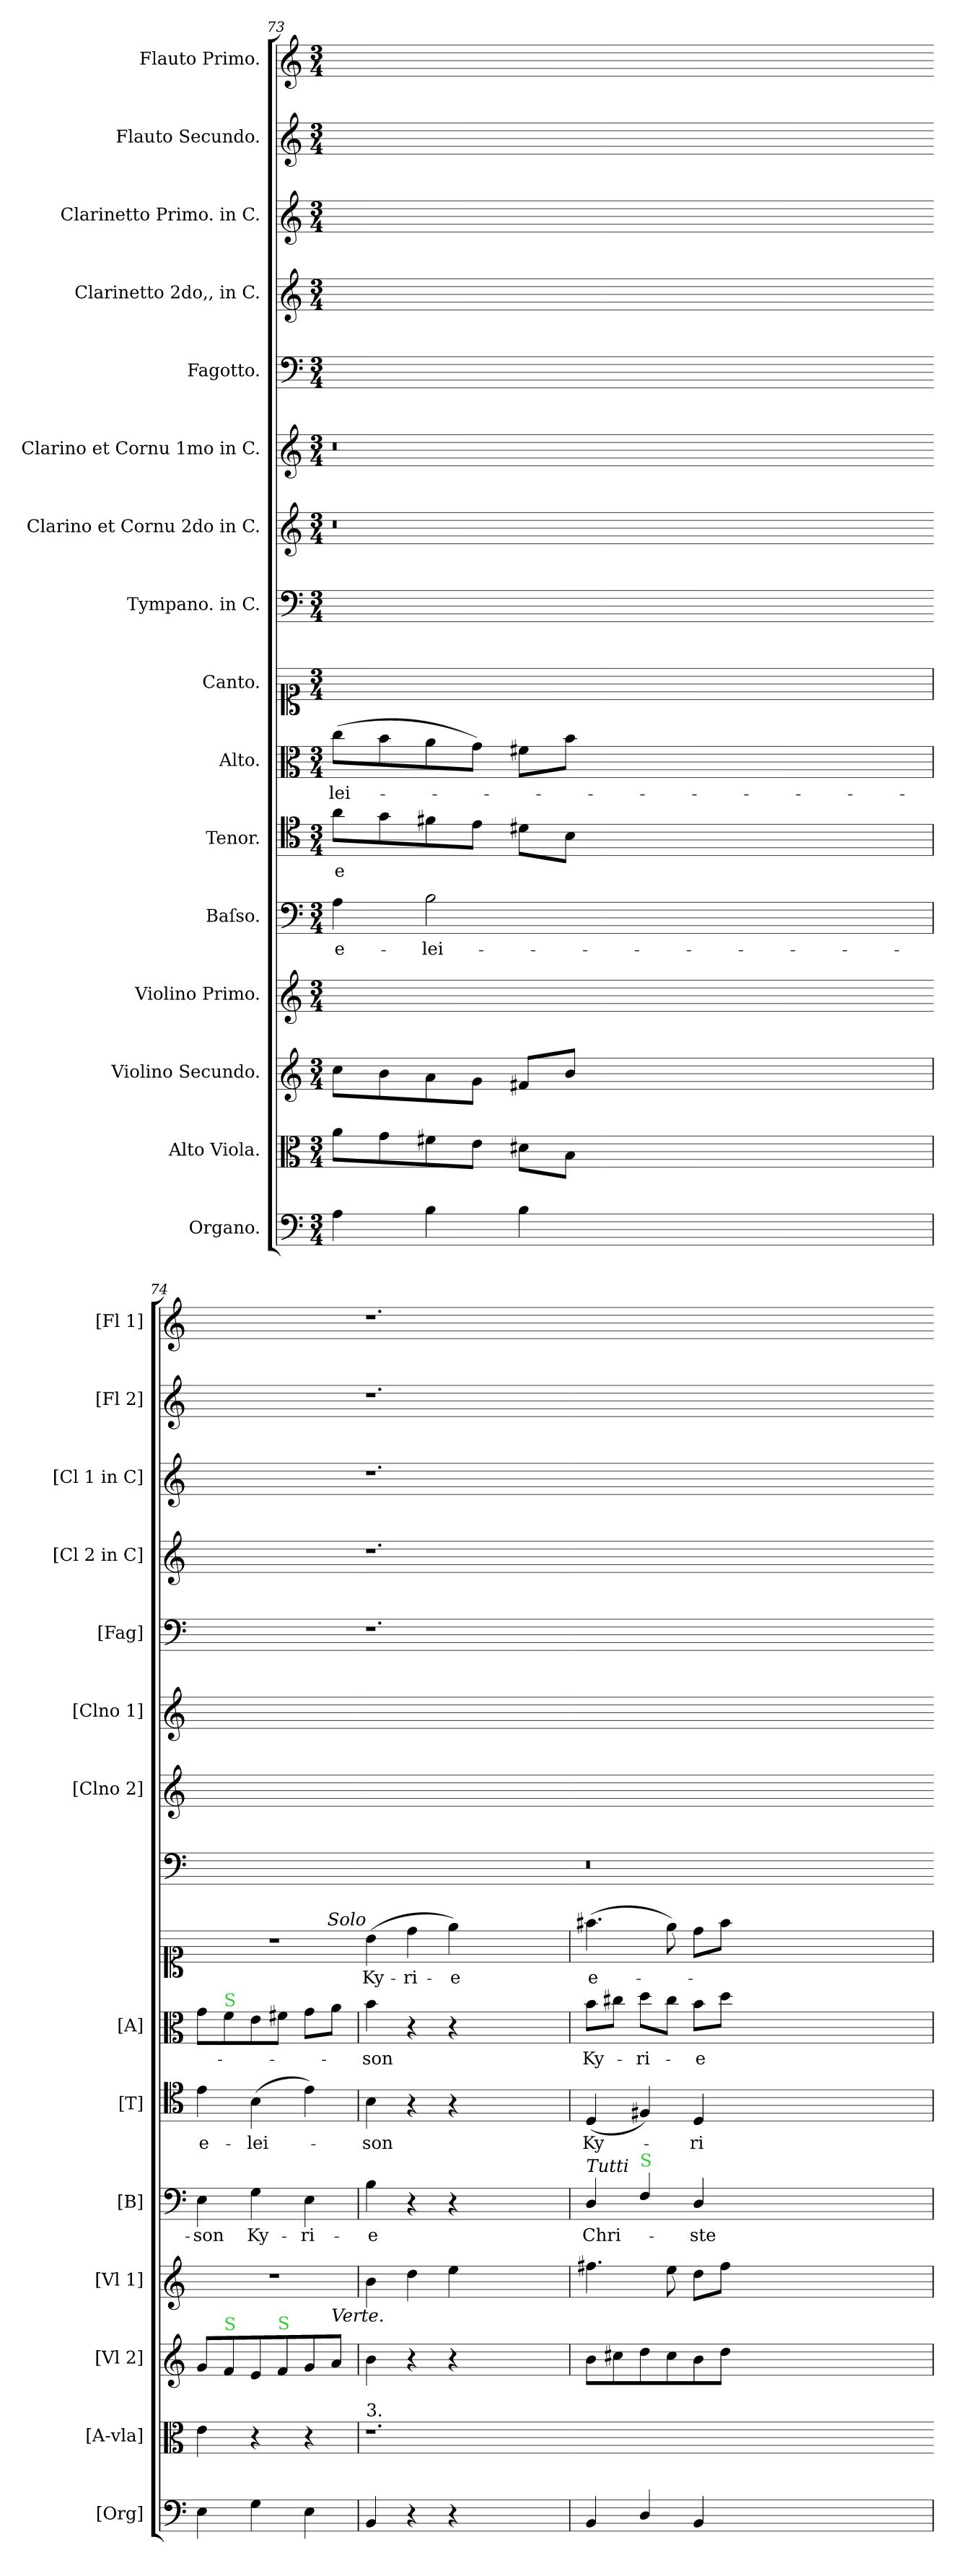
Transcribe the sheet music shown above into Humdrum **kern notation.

**kern	**kern	**kern	**kern	**kern	**text	**kern	**text	**kern	**text	**kern	**text	**kern	**kern	**kern	**kern	**kern	**kern	**kern	**kern
*part16	*part15	*part14	*part13	*part12	*part12	*part11	*part11	*part10	*part10	*part9	*part9	*part8	*part7	*part6	*part5	*part4	*part3	*part2	*part1
*staff16	*staff15	*staff14	*staff13	*staff12	*staff12	*staff11	*staff11	*staff10	*staff10	*staff9	*staff9	*staff8	*staff7	*staff6	*staff5	*staff4	*staff3	*staff2	*staff1
*I"Organo.	*I"Alto Viola.	*I"Violino Secundo.	*I"Violino Primo.	*I"Baſso.	*	*I"Tenor.	*	*I"Alto.	*	*I"Canto.	*	*I"Tympano. in C.	*I"Clarino et Cornu 2do in C.	*I"Clarino et Cornu 1mo in C.	*I"Fagotto.	*I"Clarinetto 2do,, in C.	*I"Clarinetto Primo. in C.	*I"Flauto Secundo.	*I"Flauto Primo.
*I'[Org]	*I'[A-vla]	*I'[Vl 2]	*I'[Vl 1]	*I'[B]	*	*I'[T]	*	*I'[A]	*	*	*	*	*I'[Clno 2]	*I'[Clno 1]	*I'[Fag]	*I'[Cl 2 in C]	*I'[Cl 1 in C]	*I'[Fl 2]	*I'[Fl 1]
*clefF4	*clefC3	*clefG2	*clefG2	*clefF4	*	*clefC4	*	*clefC3	*	*clefC1	*	*clefF4	*clefG2	*clefG2	*clefF4	*clefG2	*clefG2	*clefG2	*clefG2
*k[]	*k[]	*k[]	*k[]	*k[]	*	*k[]	*	*k[]	*	*k[]	*	*k[]	*k[]	*k[]	*k[]	*k[]	*k[]	*k[]	*k[]
*a:	*a:	*a:	*a:	*a:	*	*a:	*	*a:	*	*a:	*	*a:	*a:	*a:	*a:	*a:	*a:	*a:	*a:
*M3/4	*M3/4	*M3/4	*M3/4	*M3/4	*	*M3/4	*	*M3/4	*	*M3/4	*	*M3/4	*M3/4	*M3/4	*M3/4	*M3/4	*M3/4	*M3/4	*M3/4
=73	=73	=73	=73	=73	=73	=73	=73	=73	=73	=73	=73	=73	=73	=73	=73	=73	=73	=73	=73
4A\	8a\L	8cc\L	0.ryy	4A\	e-	8a\L	-e	(>8cc\L	-lei-	0.ryy	.	0.ryy	0.r	0.r	0.ryy	0.ryy	0.ryy	0.ryy	0.ryy
.	8g\	8b\	.	.	.	8g\	.	8b\	.	.	.	.	.	.	.	.	.	.	.
4B\	8f#X\	8a\	.	2B\	-lei-	8f#X\	.	8a\	.	.	.	.	.	.	.	.	.	.	.
.	8e\J	8g\J	.	.	.	8e\J	.	8g\J)	.	.	.	.	.	.	.	.	.	.	.
4B\	8d#X\L	8f#X/L	.	.	.	8d#X\L	.	8f#X\L	.	.	.	.	.	.	.	.	.	.	.
.	8B\J	8b/J	.	.	.	8B\J	.	8b\J	.	.	.	.	.	.	.	.	.	.	.
0ryy	0ryy	0ryy	.	0ryy	.	0ryy	.	0ryy	.	.	.	.	.	.	.	.	.	.	.
4ryy	4ryy	4ryy	.	4ryy	.	4ryy	.	4ryy	.	.	.	.	.	.	.	.	.	.	.
=74	=74	=74	=74-	=74	=74-	=74	=74-	=74	=74-	=74	=74-	=74-	=74-	=74-	=74-	=74-	=74-	=74-	=74-
*	*	*	*^	*	*	*	*	*	*	*	*	*	*	*	*	*	*	*	*
4E\	4e\	8g/L	2.r	2ryy	4E\	-son	4e\	e-	8g\L	.	2.r	.	2.ryy	2.ryy	2.ryy	2.ryy	2.ryy	2.ryy	2.ryy	2.ryy
!	!	!	!	!	!	!	!	!	!LO:TX:a:color=limegreen:t=S	!	!	!	!	!	!	!	!	!	!	!
!	!	!LO:TX:a:color=limegreen:t=S	!	!	!	!	!	!	!	!	!	!	!	!	!	!	!	!	!	!
.	.	8f/	.	.	.	.	.	.	8f\	.	.	.	.	.	.	.	.	.	.	.
4G\	4r	8e/	.	.	4G\	Ky-	(>4B\	-lei-	8e\	.	.	.	.	.	.	.	.	.	.	.
!	!	!LO:TX:a:color=limegreen:t=S	!	!	!	!	!	!	!	!	!	!	!	!	!	!	!	!	!	!
.	.	8f/	.	.	.	.	.	.	8f#X\J	.	.	.	.	.	.	.	.	.	.	.
4E\	4r	8g/	.	8ryy	4E\	-ri-	4e\)	.	8g\L	.	.	.	.	.	.	.	.	.	.	.
!	!	!	!	!LO:TX:b:i:t=Verte.	!	!	!	!	!	!	!	!	!	!	!	!	!	!	!	!
.	.	8a/J	.	8ryy	.	.	.	.	8a\J	.	.	.	.	.	.	.	.	.	.	.
=75	=75	=75	=75	=75	=75	=75-	=75	=75-	=75	=75-	=75	=75-	=75-	=75-	=75-	=75-	=75-	=75-	=75-	=75-
!	!	!	!	!	!	!	!	!	!	!	!LO:TX:a:i:rj:t=Solo	!	!	!	!	!	!	!	!	!
!	!LO:TX:a:t=3.	!	!	!	!	!	!	!	!	!	!	!	!	!	!	!	!	!	!	!
*	*	*	*v	*v	*	*	*	*	*	*	*	*	*	*	*	*	*	*	*	*
4BB/	1.r	4b\	4b\	4B\	-e	4B\	-son	4b\	-son	(>4b\	Ky-	1.ryy	1.ryy	1.ryy	1.r	1.r	1.r	1.r	1.r
4r	.	4r	4dd\	4r	.	4r	.	4r	.	4dd\	-ri-	.	.	.	.	.	.	.	.
4r	.	4r	4ee\	4r	.	4r	.	4r	.	4ee\)	-e	.	.	.	.	.	.	.	.
2.ryy	.	2.ryy	2.ryy	2.ryy	.	2.ryy	.	2.ryy	.	2.ryy	.	.	.	.	.	.	.	.	.
=76	=76-	=76	=76	=76	=76-	=76	=76-	=76	=76-	=76	=76-	=76-	=76-	=76-	=76-	=76-	=76-	=76-	=76-
!	!	!	!	!LO:TX:a:i:t=Tutti	!	!	!	!	!	!	!	!	!	!	!	!	!	!	!
4BB/	0.ryy	8b\L	4.ff#X\	4D/	Chri-	(<4D/	Ky-	8b\L	Ky-	(>4.ff#X\	e-	0.r	0.ryy	0.ryy	0.ryy	0.ryy	0.ryy	0.ryy	0.ryy
.	.	8cc#X\	.	.	.	.	.	8cc#X\J	.	.	.	.	.	.	.	.	.	.	.
!	!	!	!	!LO:TX:a:color=limegreen:t=S	!	!	!	!	!	!	!	!	!	!	!	!	!	!	!
4D/	.	8dd\	.	4F/	.	4F#X/)	.	8dd\L	-ri-	.	.	.	.	.	.	.	.	.	.
.	.	8cc#\	8ee\	.	.	.	.	8cc#\J	.	8ee\)	.	.	.	.	.	.	.	.	.
4BB/	.	8b\	8dd\L	4D/	-ste	4D/	-ri-	8b\L	-e	8dd\L	.	.	.	.	.	.	.	.	.
.	.	8dd\J	8ff#\J	.	.	.	.	8dd\J	.	8ff#\J	.	.	.	.	.	.	.	.	.
0ryy	.	0ryy	0ryy	0ryy	.	0ryy	.	0ryy	.	0ryy	.	.	.	.	.	.	.	.	.
4ryy	.	4ryy	4ryy	4ryy	.	4ryy	.	4ryy	.	4ryy	.	.	.	.	.	.	.	.	.
=	=-	=	=	=	=-	=	=-	=	=-	=	=-	=-	=-	=-	=-	=-	=-	=-	=-
*-	*-	*-	*-	*-	*-	*-	*-	*-	*-	*-	*-	*-	*-	*-	*-	*-	*-	*-	*-
